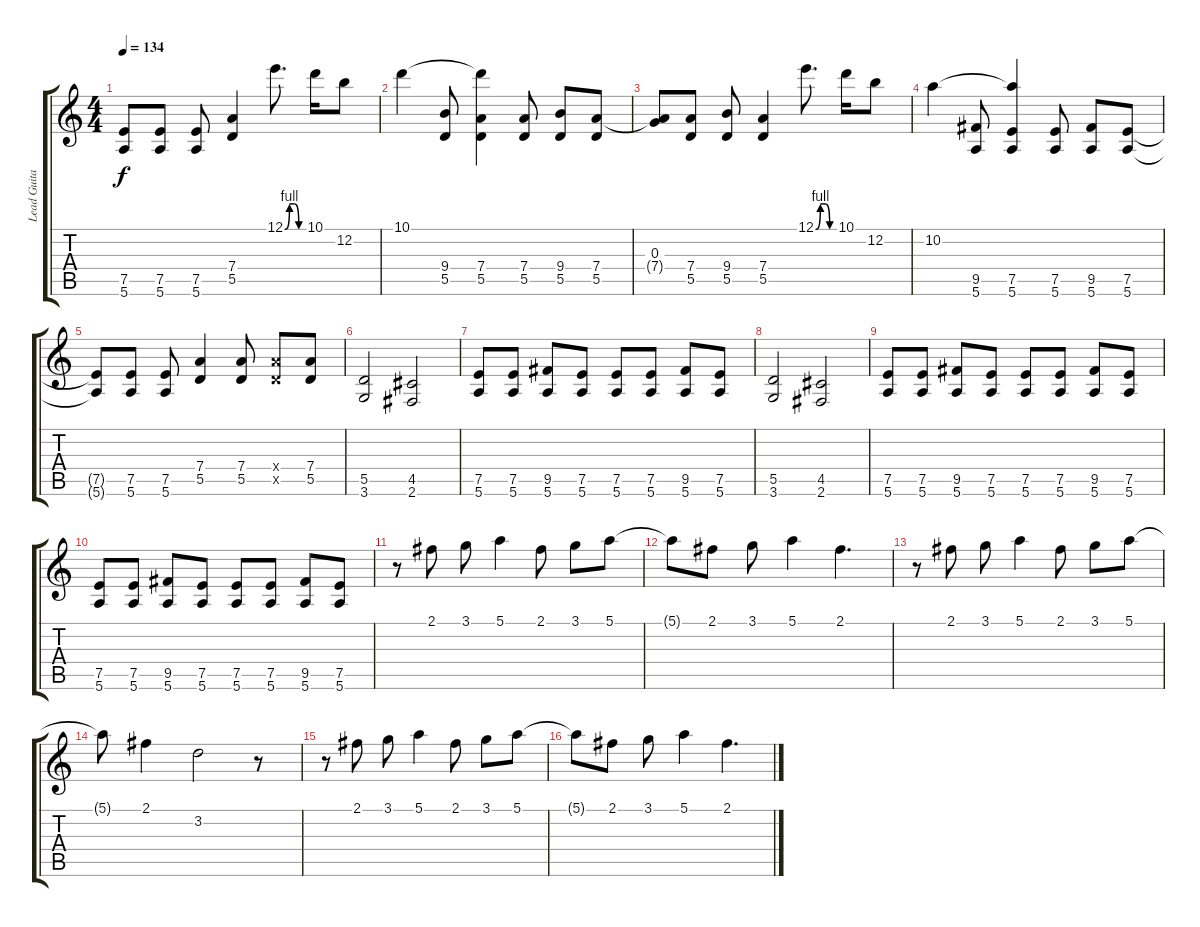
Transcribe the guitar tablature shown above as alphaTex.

\track ("Lead Guitar" "Lead Guita") {instrument overdrivenguitar}
\staff {score tabs}
\tuning (E4 B3 G3 D3 A2 E2) {hide}
\ts (4 4)
\tempo 134
\clef g2
\ks c
(7.5{t} 5.6{t}).8{dy f} (7.5 5.6).8 (7.5 5.6).8 (7.4 5.5).4 12.1{be (custom 0 0 15 4 30 4 45 0 60 0)}.8{d volume 16} 10.1.16 12.2.8 |
10.1.4 (9.4 5.5).8{volume 12} (10.1{t} 7.4 5.5).4 (7.4 5.5).8 (9.4 5.5).8 (7.4 5.5).8 |
(0.3 7.4{t}).8 (7.4 5.5).8 (9.4 5.5).8 (7.4 5.5).4 12.1{be (custom 0 0 15 4 30 4 45 0 60 0)}.8{d volume 16} 10.1.16 12.2.8 |
10.2.4 (9.5 5.6).8{volume 12} (10.2{t} 7.5 5.6).4 (7.5 5.6).8 (9.5 5.6).8 (7.5 5.6).8 |
(7.5{t} 5.6{t}).8 (7.5 5.6).8 (7.5 5.6).8 (7.4 5.5).4 (7.4 5.5).8 (7.4{x} 5.5{x}).8 (7.4 5.5).8 |
(5.5 3.6).2 (4.5 2.6).2 |
(7.5 5.6).8 (7.5 5.6).8 (9.5 5.6).8 (7.5 5.6).8 (7.5 5.6).8 (7.5 5.6).8 (9.5 5.6).8 (7.5 5.6).8 |
(5.5 3.6).2 (4.5 2.6).2 |
(7.5 5.6).8 (7.5 5.6).8 (9.5 5.6).8 (7.5 5.6).8 (7.5 5.6).8 (7.5 5.6).8 (9.5 5.6).8 (7.5 5.6).8 |
(7.5 5.6).8 (7.5 5.6).8 (9.5 5.6).8 (7.5 5.6).8 (7.5 5.6).8 (7.5 5.6).8 (9.5 5.6).8 (7.5 5.6).8 |
r.8{volume 16} 2.1.8 3.1.8 5.1.4 2.1.8 3.1.8 5.1.8 |
5.1{t}.8 2.1.8 3.1.8 5.1.4 2.1.4{d} |
r.8 2.1.8 3.1.8 5.1.4 2.1.8 3.1.8 5.1.8 |
5.1{t}.8 2.1.4 3.2.2 r.8 |
r.8{volume 12} 2.1.8 3.1.8 5.1.4 2.1.8 3.1.8 5.1.8 |
5.1{t}.8 2.1.8 3.1.8 5.1.4 2.1.4{d}
